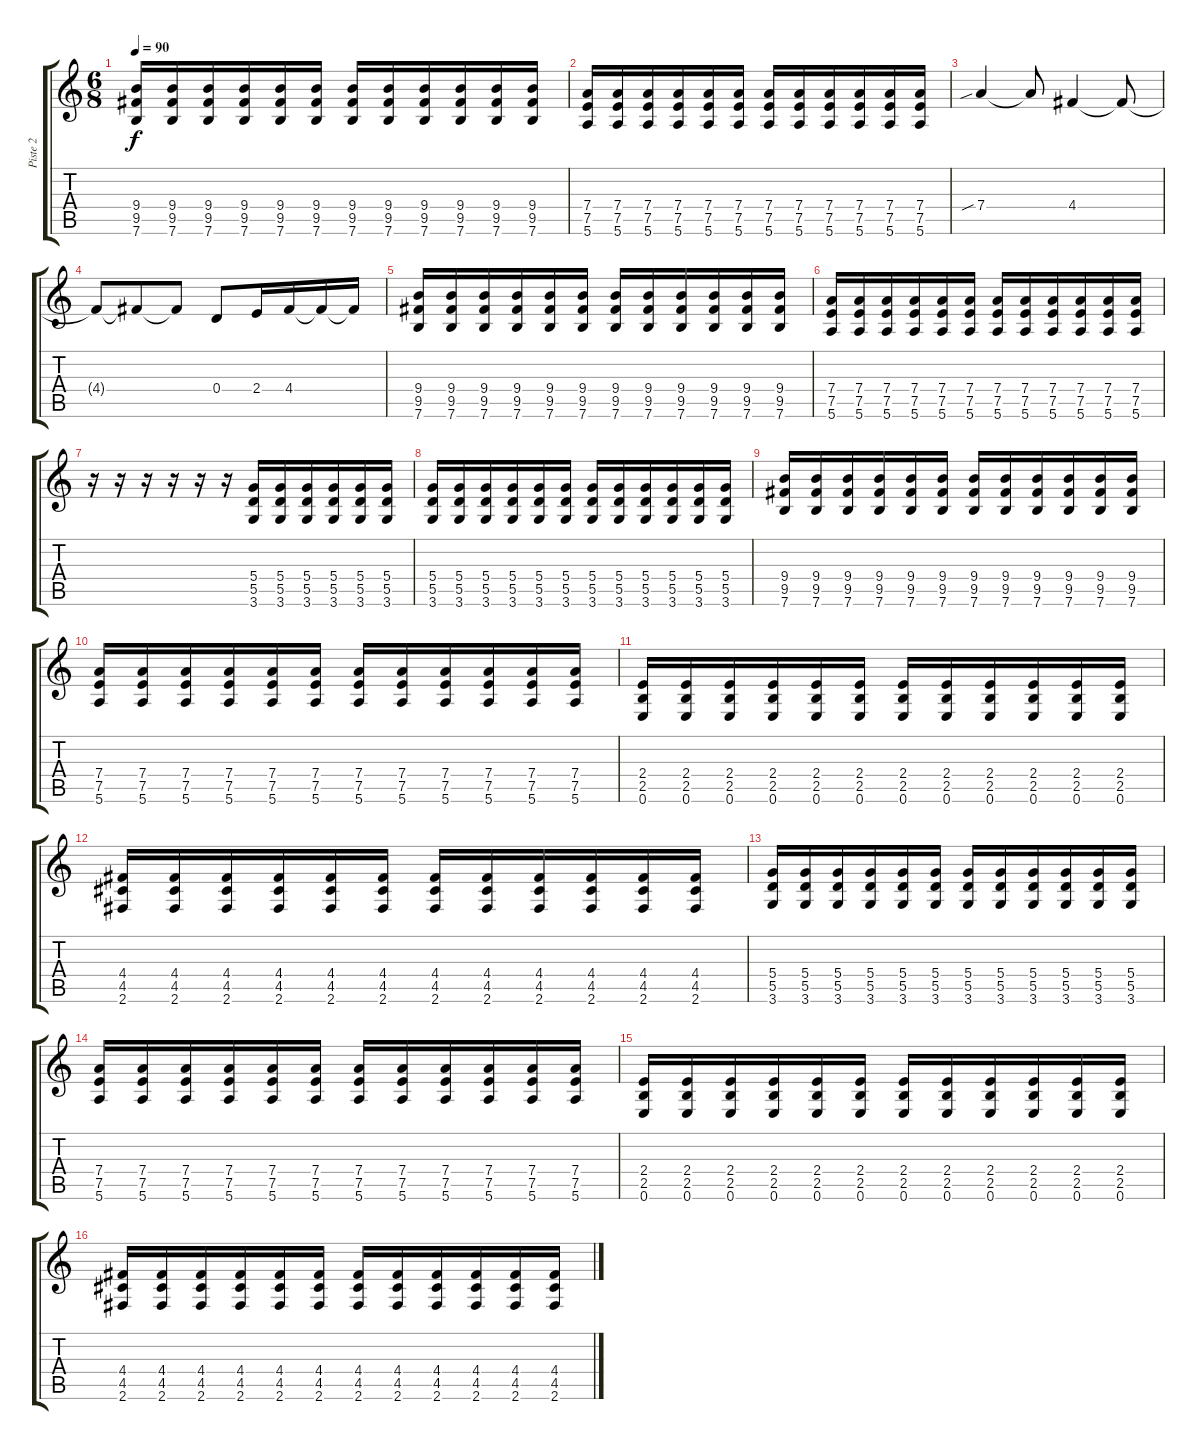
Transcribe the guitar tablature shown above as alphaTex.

\track ("Piste 2" "Piste 2") {instrument distortionguitar}
\staff {score tabs}
\tuning (E4 B3 G3 D3 A2 E2) {hide}
\ts (6 8)
\tempo 90
\clef g2
\ks c
(9.4 9.5 7.6).16{dy f} (9.4 9.5 7.6).16 (9.4 9.5 7.6).16 (9.4 9.5 7.6).16 (9.4 9.5 7.6).16 (9.4 9.5 7.6).16 (9.4 9.5 7.6).16 (9.4 9.5 7.6).16 (9.4 9.5 7.6).16 (9.4 9.5 7.6).16 (9.4 9.5 7.6).16 (9.4 9.5 7.6).16 |
(7.4 7.5 5.6).16 (7.4 7.5 5.6).16 (7.4 7.5 5.6).16 (7.4 7.5 5.6).16 (7.4 7.5 5.6).16 (7.4 7.5 5.6).16 (7.4 7.5 5.6).16 (7.4 7.5 5.6).16 (7.4 7.5 5.6).16 (7.4 7.5 5.6).16 (7.4 7.5 5.6).16 (7.4 7.5 5.6).16 |
7.4{sib}.4 7.4{t}.8 4.4.4 4.4{t}.8 |
4.4{t}.8 4.4{t}.8 4.4{t}.8 0.4.8 2.4.16 4.4.16 4.4{t}.16 4.4{t}.16 |
(9.4 9.5 7.6).16 (9.4 9.5 7.6).16 (9.4 9.5 7.6).16 (9.4 9.5 7.6).16 (9.4 9.5 7.6).16 (9.4 9.5 7.6).16 (9.4 9.5 7.6).16 (9.4 9.5 7.6).16 (9.4 9.5 7.6).16 (9.4 9.5 7.6).16 (9.4 9.5 7.6).16 (9.4 9.5 7.6).16 |
(7.4 7.5 5.6).16 (7.4 7.5 5.6).16 (7.4 7.5 5.6).16 (7.4 7.5 5.6).16 (7.4 7.5 5.6).16 (7.4 7.5 5.6).16 (7.4 7.5 5.6).16 (7.4 7.5 5.6).16 (7.4 7.5 5.6).16 (7.4 7.5 5.6).16 (7.4 7.5 5.6).16 (7.4 7.5 5.6).16 |
r.16 r.16 r.16 r.16 r.16 r.16 (5.4 5.5 3.6).16 (5.4 5.5 3.6).16 (5.4 5.5 3.6).16 (5.4 5.5 3.6).16 (5.4 5.5 3.6).16 (5.4 5.5 3.6).16 |
(5.4 5.5 3.6).16 (5.4 5.5 3.6).16 (5.4 5.5 3.6).16 (5.4 5.5 3.6).16 (5.4 5.5 3.6).16 (5.4 5.5 3.6).16 (5.4 5.5 3.6).16 (5.4 5.5 3.6).16 (5.4 5.5 3.6).16 (5.4 5.5 3.6).16 (5.4 5.5 3.6).16 (5.4 5.5 3.6).16 |
(9.4 9.5 7.6).16 (9.4 9.5 7.6).16 (9.4 9.5 7.6).16 (9.4 9.5 7.6).16 (9.4 9.5 7.6).16 (9.4 9.5 7.6).16 (9.4 9.5 7.6).16 (9.4 9.5 7.6).16 (9.4 9.5 7.6).16 (9.4 9.5 7.6).16 (9.4 9.5 7.6).16 (9.4 9.5 7.6).16 |
(7.4 7.5 5.6).16 (7.4 7.5 5.6).16 (7.4 7.5 5.6).16 (7.4 7.5 5.6).16 (7.4 7.5 5.6).16 (7.4 7.5 5.6).16 (7.4 7.5 5.6).16 (7.4 7.5 5.6).16 (7.4 7.5 5.6).16 (7.4 7.5 5.6).16 (7.4 7.5 5.6).16 (7.4 7.5 5.6).16 |
(2.4 2.5 0.6).16 (2.4 2.5 0.6).16 (2.4 2.5 0.6).16 (2.4 2.5 0.6).16 (2.4 2.5 0.6).16 (2.4 2.5 0.6).16 (2.4 2.5 0.6).16 (2.4 2.5 0.6).16 (2.4 2.5 0.6).16 (2.4 2.5 0.6).16 (2.4 2.5 0.6).16 (2.4 2.5 0.6).16 |
(4.4 4.5 2.6).16 (4.4 4.5 2.6).16 (4.4 4.5 2.6).16 (4.4 4.5 2.6).16 (4.4 4.5 2.6).16 (4.4 4.5 2.6).16 (4.4 4.5 2.6).16 (4.4 4.5 2.6).16 (4.4 4.5 2.6).16 (4.4 4.5 2.6).16 (4.4 4.5 2.6).16 (4.4 4.5 2.6).16 |
(5.4 5.5 3.6).16 (5.4 5.5 3.6).16 (5.4 5.5 3.6).16 (5.4 5.5 3.6).16 (5.4 5.5 3.6).16 (5.4 5.5 3.6).16 (5.4 5.5 3.6).16 (5.4 5.5 3.6).16 (5.4 5.5 3.6).16 (5.4 5.5 3.6).16 (5.4 5.5 3.6).16 (5.4 5.5 3.6).16 |
(7.4 7.5 5.6).16 (7.4 7.5 5.6).16 (7.4 7.5 5.6).16 (7.4 7.5 5.6).16 (7.4 7.5 5.6).16 (7.4 7.5 5.6).16 (7.4 7.5 5.6).16 (7.4 7.5 5.6).16 (7.4 7.5 5.6).16 (7.4 7.5 5.6).16 (7.4 7.5 5.6).16 (7.4 7.5 5.6).16 |
(2.4 2.5 0.6).16 (2.4 2.5 0.6).16 (2.4 2.5 0.6).16 (2.4 2.5 0.6).16 (2.4 2.5 0.6).16 (2.4 2.5 0.6).16 (2.4 2.5 0.6).16 (2.4 2.5 0.6).16 (2.4 2.5 0.6).16 (2.4 2.5 0.6).16 (2.4 2.5 0.6).16 (2.4 2.5 0.6).16 |
(4.4 4.5 2.6).16 (4.4 4.5 2.6).16 (4.4 4.5 2.6).16 (4.4 4.5 2.6).16 (4.4 4.5 2.6).16 (4.4 4.5 2.6).16 (4.4 4.5 2.6).16 (4.4 4.5 2.6).16 (4.4 4.5 2.6).16 (4.4 4.5 2.6).16 (4.4 4.5 2.6).16 (4.4 4.5 2.6).16
